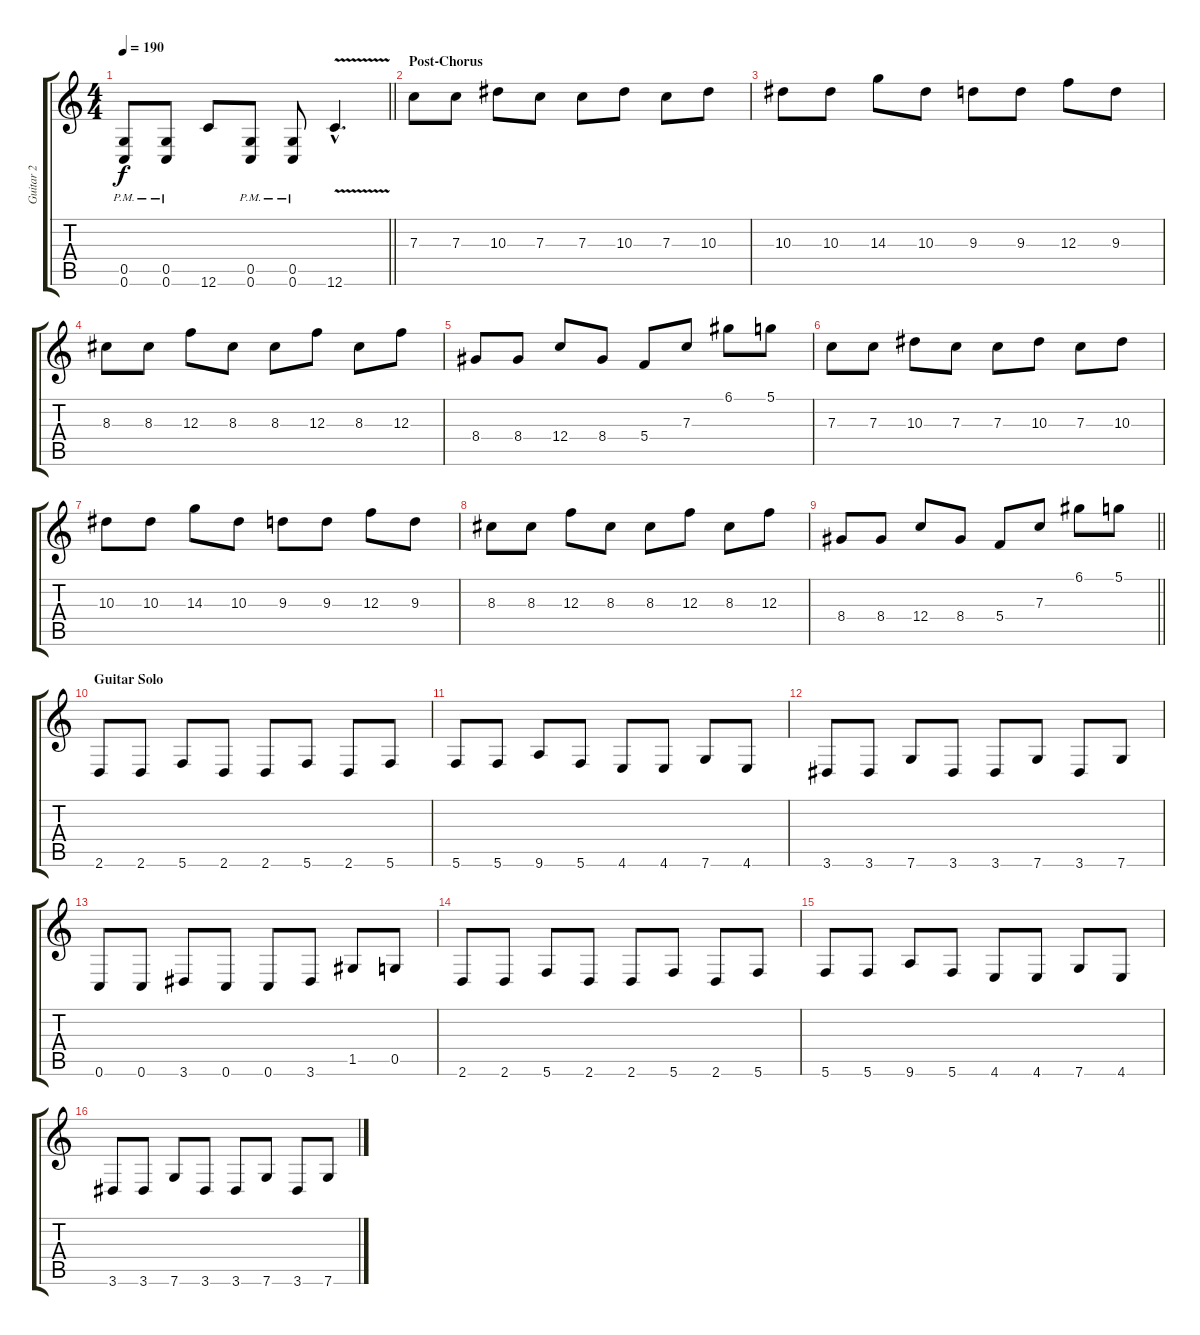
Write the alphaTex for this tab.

\track ("Guitar 2" "Guitar 2") {instrument distortionguitar}
\staff {score tabs}
\tuning (D4 A3 F3 C3 G2 C2) {hide}
\ts (4 4)
\tempo 190
\clef g2
\barLineRight lightlight
\ks c
(0.5{pm} 0.6{pm}).8{dy f volume 12} (0.5{pm} 0.6{pm}).8 12.6.8 (0.5{pm} 0.6{pm}).8 (0.5{pm} 0.6{pm}).8 12.6{v hac}.4{d} |
\section ("" "Post-Chorus")
7.3.8 7.3.8 10.3.8 7.3.8 7.3.8 10.3.8 7.3.8 10.3.8 |
10.3.8 10.3.8 14.3.8 10.3.8 9.3.8 9.3.8 12.3.8 9.3.8 |
8.3.8 8.3.8 12.3.8 8.3.8 8.3.8 12.3.8 8.3.8 12.3.8 |
8.4.8 8.4.8 12.4.8 8.4.8 5.4.8 7.3.8 6.1.8 5.1.8 |
7.3.8 7.3.8 10.3.8 7.3.8 7.3.8 10.3.8 7.3.8 10.3.8 |
10.3.8 10.3.8 14.3.8 10.3.8 9.3.8 9.3.8 12.3.8 9.3.8 |
8.3.8 8.3.8 12.3.8 8.3.8 8.3.8 12.3.8 8.3.8 12.3.8 |
\barLineRight lightlight
8.4.8 8.4.8 12.4.8 8.4.8 5.4.8 7.3.8 6.1.8 5.1.8 |
\section ("" "Guitar Solo")
2.6.8{volume 10} 2.6.8 5.6.8 2.6.8 2.6.8 5.6.8 2.6.8 5.6.8 |
5.6.8 5.6.8 9.6.8 5.6.8 4.6.8 4.6.8 7.6.8 4.6.8 |
3.6.8 3.6.8 7.6.8 3.6.8 3.6.8 7.6.8 3.6.8 7.6.8 |
0.6.8 0.6.8 3.6.8 0.6.8 0.6.8 3.6.8 1.5.8 0.5.8 |
2.6.8 2.6.8 5.6.8 2.6.8 2.6.8 5.6.8 2.6.8 5.6.8 |
5.6.8 5.6.8 9.6.8 5.6.8 4.6.8 4.6.8 7.6.8 4.6.8 |
3.6.8 3.6.8 7.6.8 3.6.8 3.6.8 7.6.8 3.6.8 7.6.8
